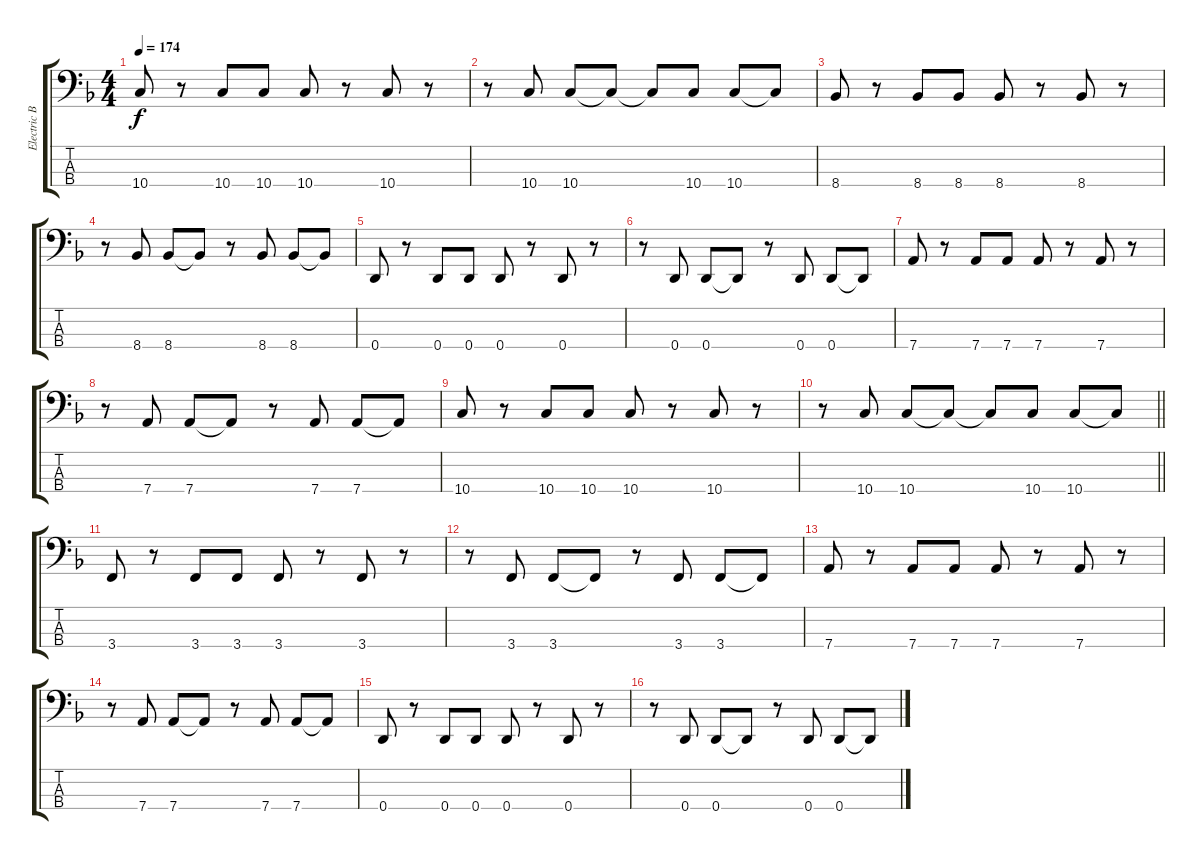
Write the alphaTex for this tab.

\track ("Electric Bass" "Electric B") {instrument electricbasspick}
\staff {score tabs}
\tuning (G2 D2 A1 D1) {hide}
\ts (4 4)
\tempo 174
\clef f4
\ks dminor
10.4.8{dy f} r.8 10.4.8 10.4.8 10.4.8 r.8 10.4.8 r.8 |
r.8 10.4.8 10.4.8 10.4{t}.8 10.4{t}.8 10.4.8 10.4.8 10.4{t}.8 |
8.4.8 r.8 8.4.8 8.4.8 8.4.8 r.8 8.4.8 r.8 |
r.8 8.4.8 8.4.8 8.4{t}.8 r.8 8.4.8 8.4.8 8.4{t}.8 |
0.4.8 r.8 0.4.8 0.4.8 0.4.8 r.8 0.4.8 r.8 |
r.8 0.4.8 0.4.8 0.4{t}.8 r.8 0.4.8 0.4.8 0.4{t}.8 |
7.4.8 r.8 7.4.8 7.4.8 7.4.8 r.8 7.4.8 r.8 |
r.8 7.4.8 7.4.8 7.4{t}.8 r.8 7.4.8 7.4.8 7.4{t}.8 |
10.4.8 r.8 10.4.8 10.4.8 10.4.8 r.8 10.4.8 r.8 |
\barLineRight lightlight
r.8 10.4.8 10.4.8 10.4{t}.8 10.4{t}.8 10.4.8 10.4.8 10.4{t}.8 |
\section ("" "")
3.4.8 r.8 3.4.8 3.4.8 3.4.8 r.8 3.4.8 r.8 |
r.8 3.4.8 3.4.8 3.4{t}.8 r.8 3.4.8 3.4.8 3.4{t}.8 |
7.4.8 r.8 7.4.8 7.4.8 7.4.8 r.8 7.4.8 r.8 |
r.8 7.4.8 7.4.8 7.4{t}.8 r.8 7.4.8 7.4.8 7.4{t}.8 |
0.4.8 r.8 0.4.8 0.4.8 0.4.8 r.8 0.4.8 r.8 |
r.8 0.4.8 0.4.8 0.4{t}.8 r.8 0.4.8 0.4.8 0.4{t}.8
